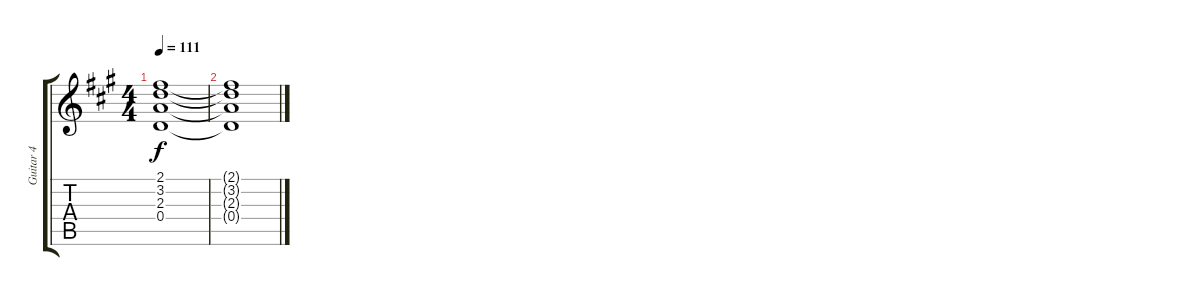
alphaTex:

\track ("Guitar 4" "Guitar 4") {instrument acousticguitarnylon}
\staff {score tabs}
\tuning (E4 B3 G3 D3 A2 E2) {hide}
\ts (4 4)
\tempo 111
\clef g2
\ks a
(2.1 3.2 2.3 0.4).1{dy f} |
(2.1{t} 3.2{t} 2.3{t} 0.4{t}).1
